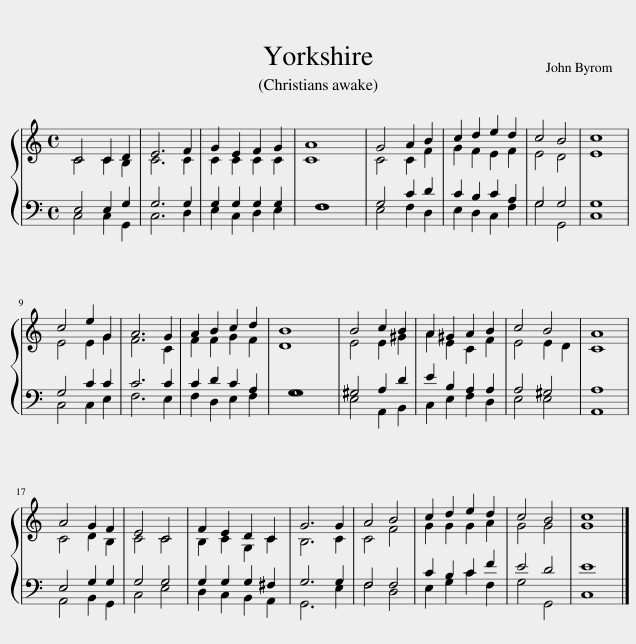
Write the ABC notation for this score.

X:1
%%score { ( 1 2 ) | ( 3 4 ) }
L:1/8
M:4/4
I:linebreak $
K:C
V:1 treble
V:2 treble
V:3 bass
V:4 bass
V:1
 C4 C2 D2 | E6 F2 | G2 E2 F2 G2 | A8 | G4 A2 B2 | %5
 c2 d2 e2 d2 | c4 B4 | c8 |$ c4 e2 G2 | A6 G2 | %10
 A2 B2 c2 d2 | B8 | B4 c2 B2 | A2 ^G2 A2 B2 | c4 B4 | %15
 A8 |$ A4 G2 F2 | E4 C4 | F2 E2 D2 C2 | G6 G2 | %20
 A4 B4 | c2 d2 e2 d2 | c4 B4 | c8 |] %24
V:2
 C4 C2 B,2 | C6 C2 | C2 C2 C2 C2 | C8 | C4 C2 F2 | %5
 G2 F2 E2 F2 | E4 D4 | E8 |$ E4 E2 G2 | F6 C2 | %10
 F2 F2 G2 F2 | D8 | E4 E2 ^G2 | A2 E2 C2 F2 | E4 E2 D2 | %15
 C8 |$ C4 D2 B,2 | C4 C4 | B,2 C2 G,2 C2 | B,6 C2 | %20
 C4 F4 | G2 G2 G2 A2 | G4 G4 | G8 |] %24
V:3
 E,4 E,2 G,2 | G,6 G,2 | G,2 G,2 G,2 G,2 | F,8 | G,4 C2 D2 | %5
 C2 B,2 C2 A,2 | G,4 G,4 | G,8 |$ G,4 C2 C2 | C6 C2 | %10
 C2 D2 C2 A,2 | G,8 | ^G,4 A,2 D2 | E2 B,2 A,2 A,2 | A,4 ^G,4 | %15
 A,8 |$ E,4 G,2 G,2 | G,4 G,4 | G,2 G,2 G,2 ^F,2 | G,6 G,2 | %20
 F,4 F,4 | C2 B,2 C2 F2 | E4 D4 | E8 |] %24
V:4
 C,4 C,2 G,,2 | C,6 D,2 | E,2 C,2 D,2 E,2 | F,8 | E,4 F,2 D,2 | %5
 E,2 D,2 C,2 F,2 | G,4 G,,4 | C,8 |$ C,4 C,2 E,2 | F,6 E,2 | %10
 F,2 D,2 E,2 F,2 | G,8 | E,4 A,,2 B,,2 | C,2 E,2 F,2 D,2 | E,4 E,4 | %15
 A,,8 |$ A,,4 B,,2 G,,2 | C,4 E,4 | D,2 C,2 B,,2 A,,2 | G,,6 E,2 | %20
 F,4 D,4 | E,2 G,2 C2 F,2 | G,4 G,,4 | C,8 |] %24
